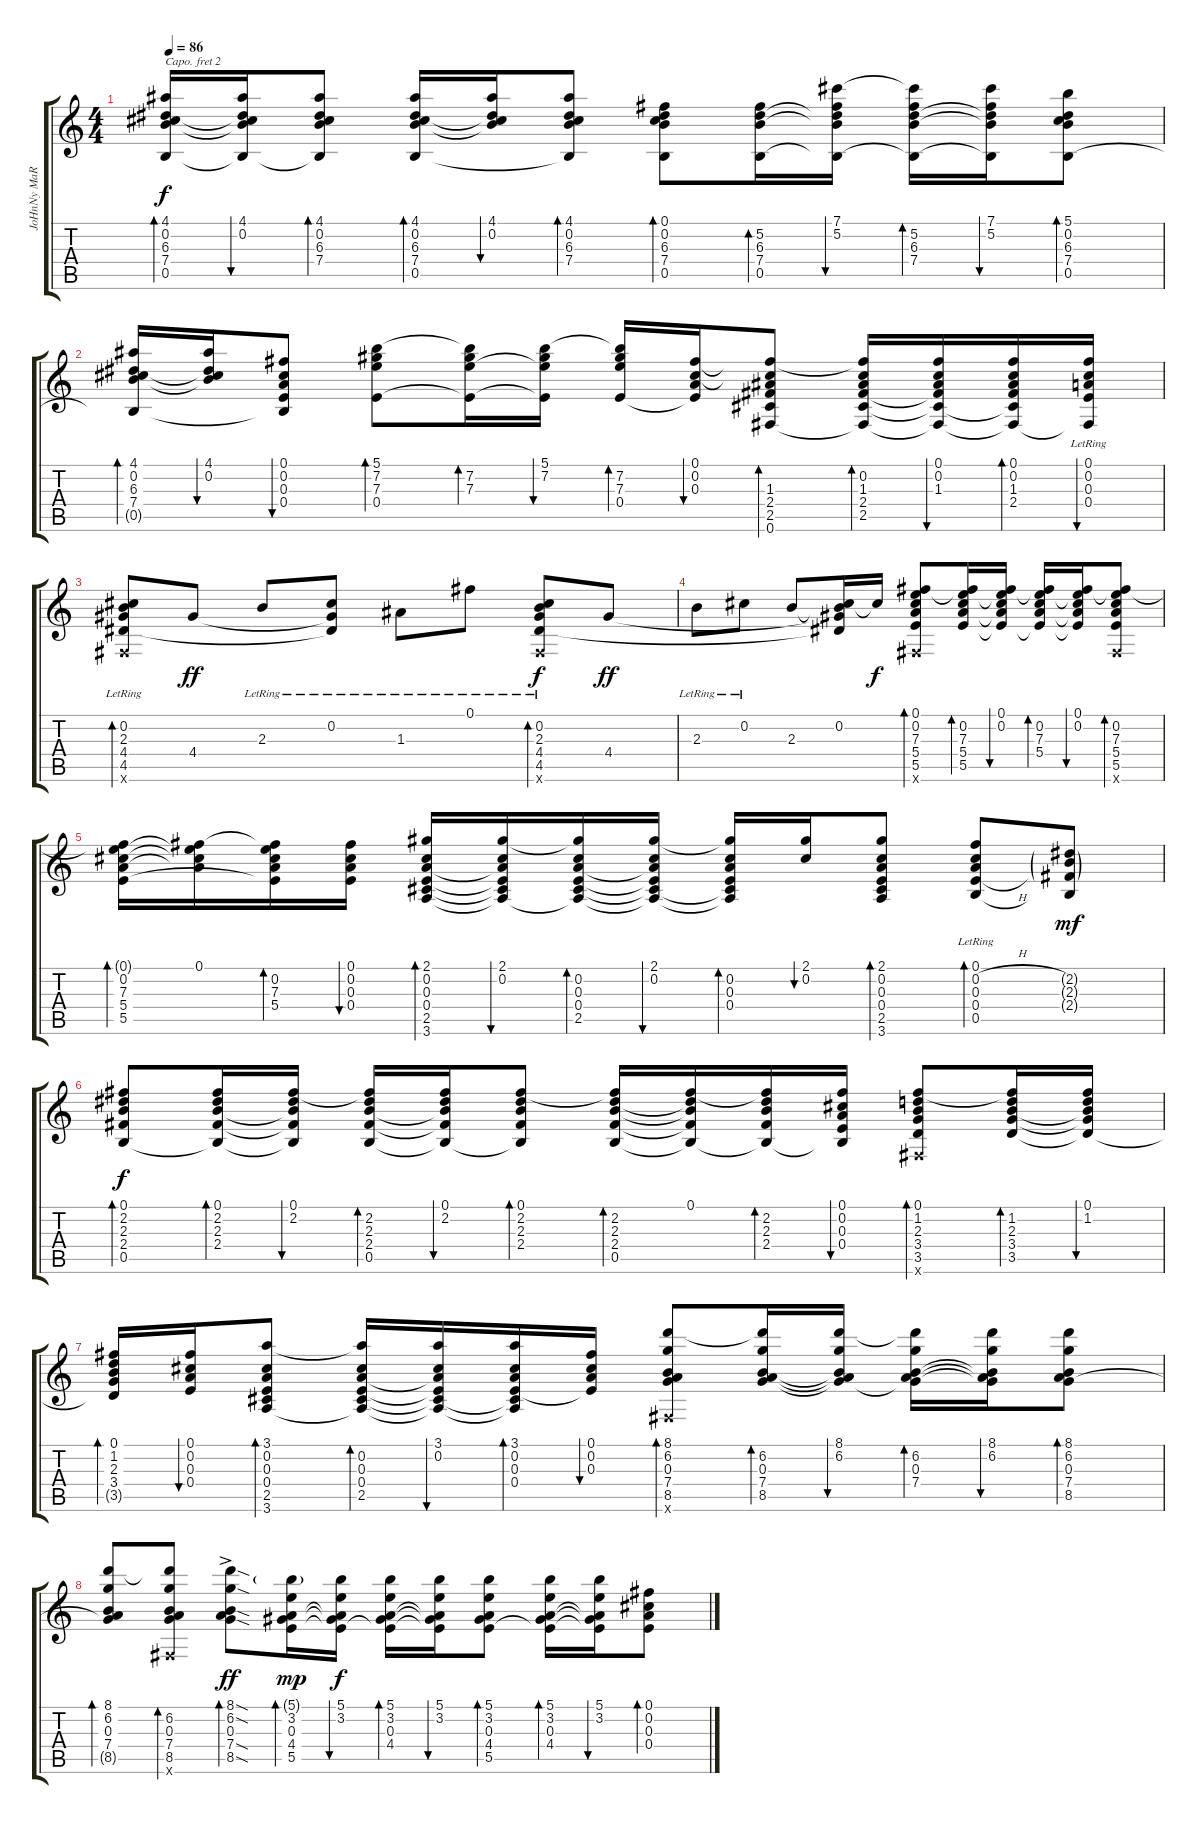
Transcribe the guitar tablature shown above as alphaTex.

\track ("JoHnNy MaRR" "JoHnNy MaR") {instrument acousticguitarsteel}
\staff {score tabs}
\capo 2
\tuning (E4 B3 G3 D3 A2 E2) {hide}
\ts (4 4)
\tempo 86
\clef g2
\ks c
(4.1{t} 0.2 6.3 7.4 0.5).16{bd 30 dy f} (4.1 0.2 6.3{t} 7.4{t} 0.5{t}).16{bu 30} (4.1 0.2 6.3 7.4 0.5{t}).8{bd 30} (4.1 0.2 6.3 7.4 0.5).16{bd 30} (4.1 0.2 6.3{t} 7.4{t}).16{bu 30} (4.1 0.2 6.3 7.4 0.5{t}).8{bd 30} (0.1 0.2 6.3 7.4 0.5).8{bd 30} (5.2 6.3 7.4 0.5).16{bd 30} (7.1 5.2 6.3{t} 7.4{t} 0.5{t}).16{bu 30} (7.1{t} 5.2 6.3 7.4 0.5{t}).16{bd 30} (7.1 5.2 6.3{t} 7.4{t} 0.5{t}).16{bu 30} (5.1 0.2 6.3 7.4 0.5).8{bd 30} |
(4.1 0.2 6.3 7.4 0.5{t}).16{bd 30} (4.1 0.2 6.3{t} 7.4{t}).16{bu 30} (0.1 0.2 0.3 0.4 0.5{t}).8{bu 30} (5.1 7.2 7.3 0.4).8{bd 30} (5.1{t} 7.2 7.3 0.4{t}).16{bd 30} (5.1 7.2 7.3{t} 0.4{t}).16{bu 30} (5.1{t} 7.2 7.3 0.4).16{bd 30} (0.1 0.2 0.3 0.4{t}).16{bu 30} (0.1{t} 0.2{t} 1.3 2.4 2.5 0.6).8{bd 30} (0.1{t} 0.2 1.3 2.4 2.5 0.6{t}).16{bd 30} (0.1 0.2 1.3 2.4{t} 2.5{t} 0.6{t}).16{bu 30} (0.1 0.2 1.3 2.4 2.5{t} 0.6{t}).16{bd 30} (0.1{lr} 0.2 0.3 0.4 0.6{t}).16{bu 30} |
(0.2{lr} 2.3{lr} 4.4 4.5 0.6{x}).8{bd 30} 4.4.8{dy ff} 2.3{lr}.8 (0.2{lr} 4.4{t} 4.5{t}).8 1.3{lr}.8 0.1{lr}.8 (0.2{lr} 2.3{lr} 4.4 4.5 0.6{x}).8{bd 30 dy f} 4.4.8{dy ff} |
2.3{lr}.8 0.2{lr}.8 2.3.8 (0.2 2.3{t} 4.4{t} 4.5{t}).16 0.2{t}.16{dy f} (0.1 0.2 7.3 5.4 5.5 0.6{x}).8{bd 30} (0.1{t} 0.2 7.3 5.4 5.5).16{bd 30} (0.1 0.2 7.3{t} 5.4{t} 5.5{t}).16{bu 30} (0.1{t} 0.2 7.3 5.4 5.5{t}).16{bd 30} (0.1 0.2 7.3{t} 5.4{t} 5.5{t}).16{bu 30} (0.1{t} 0.2 7.3 5.4 5.5 0.6{x}).8{bd 30} |
(0.1{t} 0.2 7.3 5.4 5.5).16{bd 30} (0.1 0.2{t} 7.3{t} 5.4{t}).16 (0.1{t} 0.2 7.3 5.4 5.5{t}).16{bd 30} (0.1 0.2 0.3 0.4).16{bu 30} (2.1 0.2 0.3 0.4 2.5 3.6).16{bd 30} (2.1 0.2 0.3{t} 0.4{t} 2.5{t} 3.6{t}).16{bu 30} (2.1{t} 0.2 0.3 0.4 2.5 3.6{t}).16{bd 30} (2.1 0.2 0.3{t} 0.4{t} 2.5{t} 3.6{t}).16{bu 30} (2.1{t} 0.2 0.3 0.4 2.5{t} 3.6{t}).16{bd 30} (2.1 0.2).16{bu 30} (2.1 0.2 0.3 0.4 2.5 3.6).8{bd 30} (0.1{lr} 0.2{h} 0.3{h} 0.4{h} 0.5).8{bd 30} (2.2{g} 2.3{g} 2.4{g} 0.5{t}).8{dy mf} |
(0.1 2.2 2.3 2.4 0.5).8{bd 60 dy f} (0.1 2.2 2.3 2.4 0.5{t}).16{bd 30} (0.1 2.2 2.3{t} 2.4{t} 0.5{t}).16{bu 30} (0.1{t} 2.2 2.3 2.4 0.5).16{bd 30} (0.1 2.2 2.3{t} 2.4{t} 0.5{t}).16{bu 30} (0.1 2.2 2.3 2.4 0.5{t}).8{bd 30} (0.1{t} 2.2 2.3 2.4 0.5).16{bd 30} (0.1 2.2{t} 2.3{t} 2.4{t} 0.5{t}).16 (0.1{t} 2.2 2.3 2.4 0.5{t}).16{bd 30} (0.1 0.2 0.3 0.4 0.5{t}).16{bu 30} (0.1 1.2 2.3 3.4 3.5 0.6{x}).8{bd 30} (0.1{t} 1.2 2.3 3.4 3.5).16{bd 30} (0.1 1.2 2.3{t} 3.4{t} 3.5{t}).16{bu 30} |
(0.1 1.2 2.3 3.4 3.5{t}).16{bd 30} (0.1 0.2 0.3 0.4).16{bu 30} (3.1 0.2 0.3 0.4 2.5 3.6).8{bd 30} (3.1{t} 0.2 0.3 0.4 2.5 3.6{t}).16{bd 30} (3.1 0.2 0.3{t} 0.4{t} 2.5{t} 3.6{t}).16{bu 30} (3.1 0.2 0.3 0.4 2.5{t} 3.6{t}).16{bd 30} (0.1 0.2 0.3 0.4{t}).16{bu 30} (8.1 6.2 0.3 7.4 8.5 0.6{x}).8{bd 30} (8.1{t} 6.2 0.3 7.4 8.5).16{bd 30} (8.1 6.2 0.3{t} 7.4{t} 8.5{t}).16{bu 30} (8.1{t} 6.2 0.3 7.4 8.5{t}).16{bd 30} (8.1 6.2 0.3{t} 7.4{t} 8.5{t}).16{bu 30} (8.1 6.2 0.3 7.4 8.5).8{bd 30} |
(8.1 6.2 0.3 7.4 8.5{t}).8{bd 30} (8.1{t} 6.2 0.3 7.4 8.5 0.6{x}).8{bd 30} (8.1{sod ac} 6.2{sod} 0.3 7.4{sod} 8.5{sod}).8{bd 30 dy ff} (5.1{g} 3.2 0.3 4.4 5.5).16{bd 30 dy mp} (5.1 3.2 0.3{t} 4.4{t} 5.5{t}).16{bu 30 dy f} (5.1 3.2 0.3 4.4 5.5{t}).16{bd 30} (5.1 3.2 0.3{t} 4.4{t} 5.5{t}).16{bu 30} (5.1 3.2 0.3 4.4 5.5).8{bd 30} (5.1 3.2 0.3 4.4 5.5{t}).16{bd 30} (5.1 3.2 0.3{t} 4.4{t} 5.5{t}).16{bu 30} (0.1 0.2 0.3 0.4).8{bd 30}
